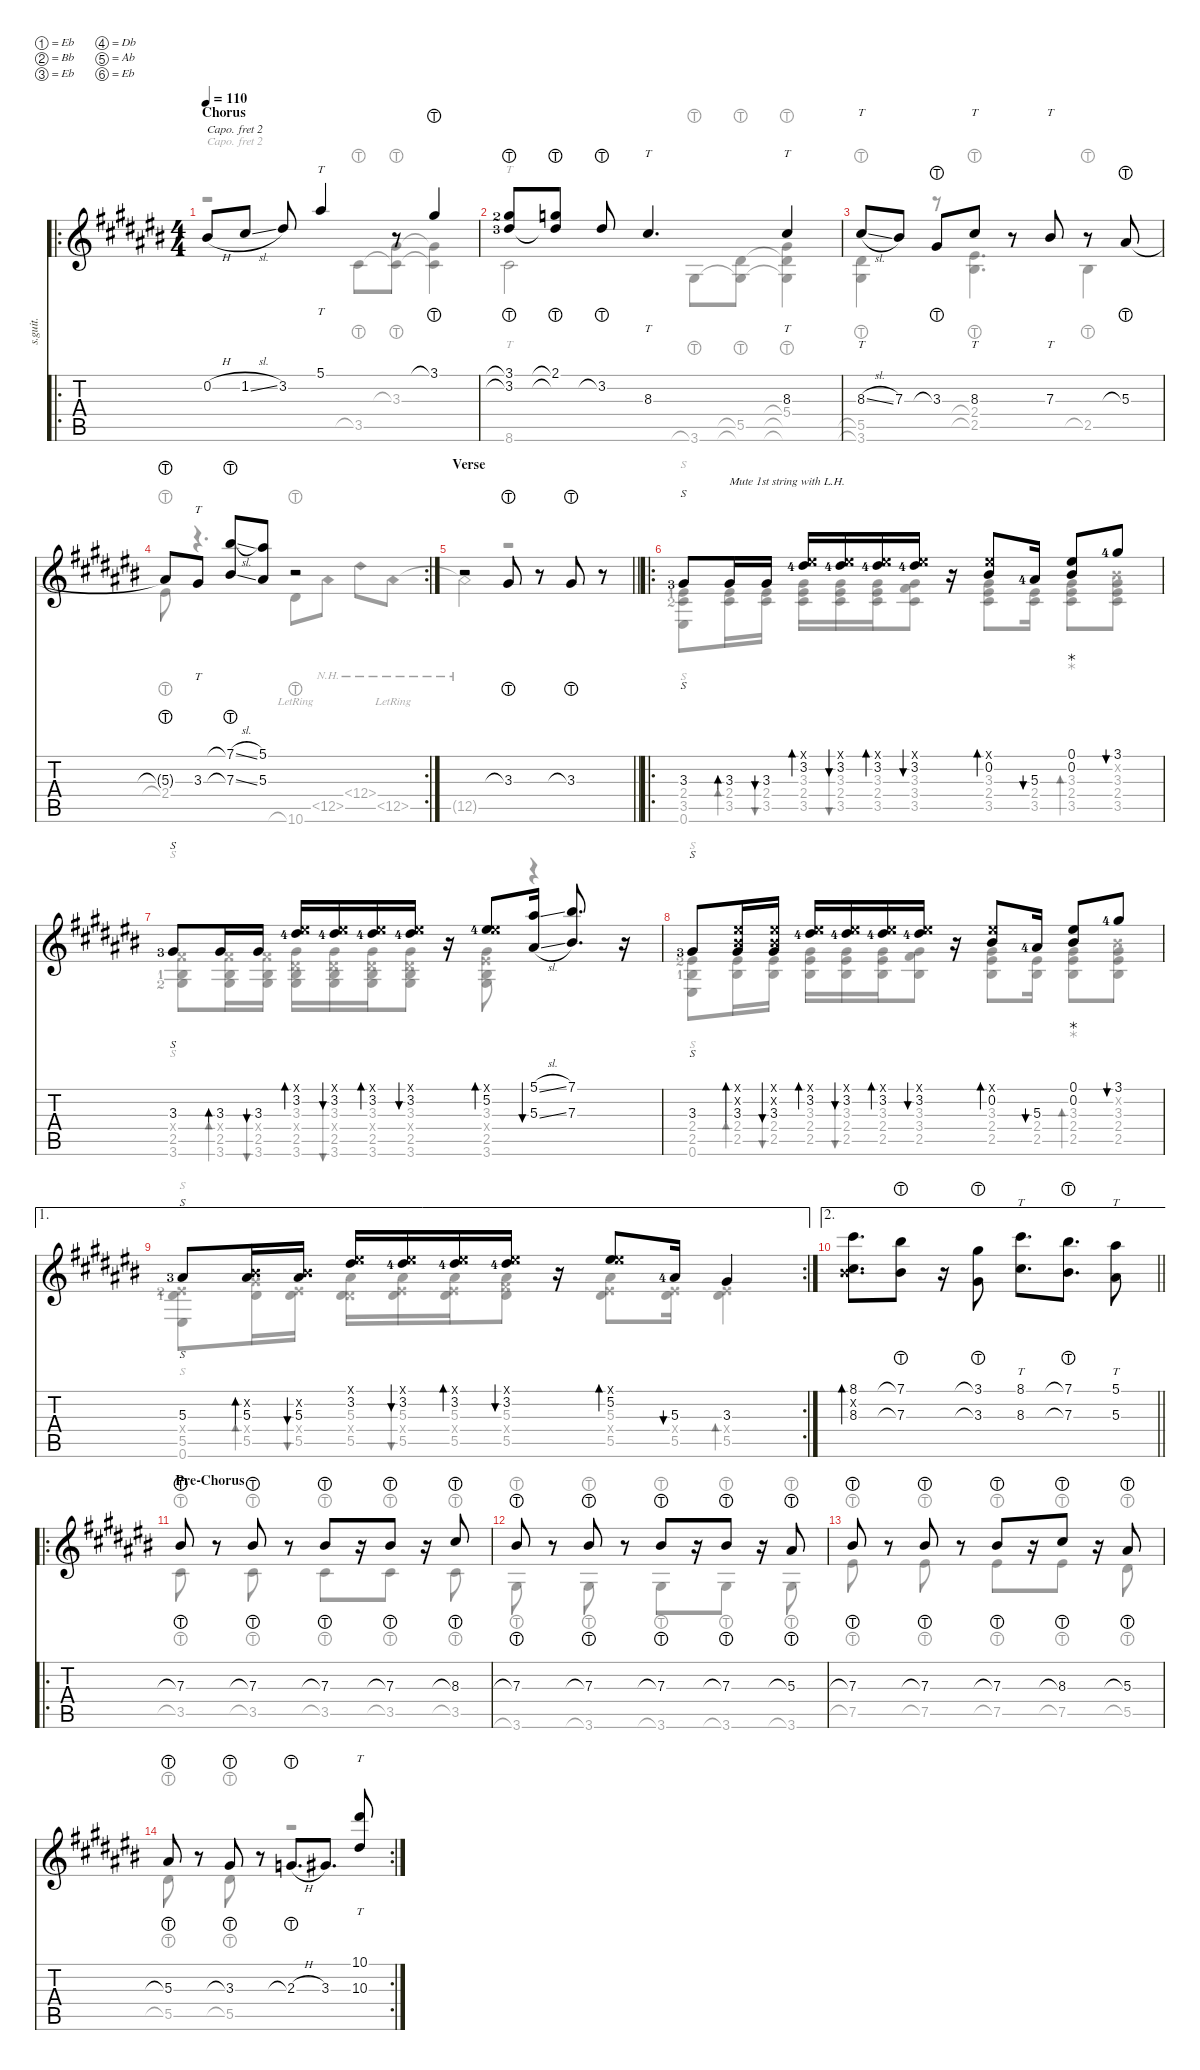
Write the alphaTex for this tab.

\defaultSystemsLayout 4
\hideDynamics
\bracketExtendMode nobrackets
\otherSystemsTrackNameOrientation horizontal
\track ("Guitar" "s.guit.") {instrument acousticguitarsteel}
\staff {score tabs}
\capo 2
\tuning (Eb4 Bb3 Eb3 Db3 Ab2 Eb2)
\voice
\ro
\ts (4 4)
\section ("" "Chorus")
\scale
1.03712
\tempo 110
\accidentals auto
\clef g2
\ottava regular
\simile none
\ks c#
0.2{h acc #}.8{dy mf instrument acousticguitarsteel beam Up} 1.2{sl acc #}.8{beam Up} 3.2{acc #}.8{beam Up} 5.1{acc #}.4{tt beam Up} r.8{beam Up} 3.1{lht acc #}.4{beam Up} |
\scale
0.962879 (3.1{lht lf 3 acc #} 3.2{lht lf 4 acc #}).8{beam Up} (2.1{lht acc forcenatural} 3.2{lht t acc #}).8{beam Up} 3.2{lht acc #}.8{beam Up} 8.3{acc #}.4{tt d beam Up} 8.3{acc #}.4{tt beam Up} |
\scale
1.04453 8.3{sl acc #}.8{tt beam Up} 7.3{acc #}.8{beam Up} 3.3{lht acc #}.8{beam Up} 8.3{acc #}.8{tt beam Up} r.8{beam Up} 7.3{acc #}.8{tt beam Up} r.8{beam Up} 5.3{lht acc #}.8{beam Up} |
\rc 2
\scale
0.955471 5.3{lht t acc #}.8{beam Up} 3.3{acc #}.8{tt beam Up} (7.3{sl lht acc #} 7.1{sl lht acc #}).8{beam Up} (5.1{acc #} 5.3{acc #}).8{beam Up} r.2{beam Up} |
\section ("" "Verse ")
\barLineRight lightlight
r.2{beam Up} 3.3{lht acc #}.8{beam Up} r.8{beam Up} 3.3{lht acc #}.8{beam Up} r.8{beam Up} |
\ro
3.3{lf 4 acc #}.8{s beam Up} 3.3{acc #}.16{bd 30 txt "Mute 1st string with L.H." beam Up} 3.3{acc #}.16{bu 30 beam Up} (3.2{lf 5 acc #} 0.1{x acc #}).16{bd 30 beam Up} (3.2{lf 5 acc #} 0.1{x acc #}).16{bu 30 beam Up} (3.2{lf 5 acc #} 0.1{x acc #}).16{bd 30 beam Up} (3.2{lf 5 acc #} 0.1{x acc #}).16{bu 30 beam Up} r.16{beam Up} (0.2{acc #} 0.1{x acc #}).8{bd 30 beam Up} 5.3{lf 5 acc #}.16{bu 30 beam Up} (0.1{acc #} 0.2{acc #}).8{glpt beam Up} 3.1{lf 5 acc #}.8{bu 30 beam Up} |
3.3{lf 4 acc #}.8{s beam Up} 3.3{acc #}.16{bd 30 beam Up} 3.3{acc #}.16{bu 30 beam Up} (3.2{lf 5 acc #} 0.1{x acc #}).16{bd 30 beam Up} (3.2{lf 5 acc #} 0.1{x acc #}).16{bu 30 beam Up} (3.2{lf 5 acc #} 0.1{x acc #}).16{bd 30 beam Up} (3.2{lf 5 acc #} 0.1{x acc #}).16{bu 30 beam Up} r.16{beam Up} (5.2{lf 5 acc #} 0.1{x acc #}).8{bd 30 beam Up} (5.1{sl acc #} 5.3{sl acc #}).16{bu 30 beam Up} (7.1{acc #} 7.3{acc #}).8{d beam Up} r.16{beam Up} |
3.3{lf 4 acc #}.8{s beam Up} (0.2{x acc #} 0.1{x acc #} 3.3{acc #}).16{bd 30 beam Up} (0.2{x acc #} 0.1{x acc #} 3.3{acc #}).16{bu 30 beam Up} (3.2{lf 5 acc #} 0.1{x acc #}).16{bd 30 beam Up} (3.2{lf 5 acc #} 0.1{x acc #}).16{bu 30 beam Up} (3.2{lf 5 acc #} 0.1{x acc #}).16{bd 30 beam Up} (3.2{lf 5 acc #} 0.1{x acc #}).16{bu 30 beam Up} r.16{beam Up} (0.2{acc #} 0.1{x acc #}).8{bd 30 beam Up} 5.3{lf 5 acc #}.16{bu 30 beam Up} (0.1{acc #} 0.2{acc #}).8{glpt beam Up} 3.1{lf 5 acc #}.8{bu 30 beam Up} |
\ae 1
\rc 2
5.3{lf 4 acc #}.8{s beam Up} (0.2{x acc #} 5.3{acc #}).16{bd 30 beam Up} (0.2{x acc #} 5.3{acc #}).16{bu 30 beam Up} (0.1{x acc #} 3.2{acc #}).16{beam Up} (3.2{lf 5 acc #} 0.1{x acc #}).16{bu 30 beam Up} (3.2{lf 5 acc #} 0.1{x acc #}).16{bd 30 beam Up} (3.2{lf 5 acc #} 0.1{x acc #}).16{bu 30 beam Up} r.16{beam Up} (5.2{acc #} 0.1{x acc #}).8{bd 30 beam Up} 5.3{lf 5 acc #}.16{bu 30 beam Up} 3.3{acc #}.4{beam Up} |
\ae 2
\barLineRight lightlight
(8.3{acc #} 8.1{acc #} 0.2{x acc #}).8{d bd 30 beam Down} (7.1{lht acc #} 7.3{lht acc #}).8{beam Down} r.16{beam Down} (3.3{lht acc #} 3.1{lht acc #}).8{beam Down} (8.1{acc #} 8.3{acc #}).8{tt d beam Down} (7.3{lht acc #} 7.1{lht acc #}).8{d beam Down} (5.1{acc #} 5.3{acc #}).8{tt beam Down} |
\ro
\section ("" "Pre-Chorus")
\scale
1.08759 7.3{lht acc #}.8{beam Up} r.8{beam Up} 7.3{lht acc #}.8{beam Up} r.8{beam Up} 7.3{lht acc #}.8{beam Up} r.16{beam Up} 7.3{lht acc #}.8{beam Up} r.16{beam Up} 8.3{lht acc #}.8{beam Up} |
\scale
0.912414 7.3{lht acc #}.8{beam Up} r.8{beam Up} 7.3{lht acc #}.8{beam Up} r.8{beam Up} 7.3{lht acc #}.8{beam Up} r.16{beam Up} 7.3{lht acc #}.8{beam Up} r.16{beam Up} 5.3{lht acc #}.8{beam Up} |
\scale
1.09559 7.3{lht acc #}.8{beam Up} r.8{beam Up} 7.3{lht acc #}.8{beam Up} r.8{beam Up} 7.3{lht acc #}.8{beam Up} r.16{beam Up} 8.3{lht acc #}.8{beam Up} r.16{beam Up} 5.3{lht acc #}.8{beam Up} |
\rc 2
\scale
0.904412 5.3{lht acc #}.8{beam Up} r.8{beam Up} 3.3{lht acc #}.8{beam Up} r.8{beam Up} 2.3{h lht acc forcenatural}.8{d beam Up} 3.3{acc #}.8{d beam Up} (10.3{acc #} 10.1{acc #}).8{tt beam Up}
\voice
\clef g2
\ottava regular
\simile none
\ks c#
r.2{dy mf beam Down} 3.5{lht acc #}.8{beam Down} (3.3{lht acc #} 3.5{t acc #}).8{beam Down} (3.3{t acc #} 3.5{t acc #}).4{beam Down} |
8.6{acc #}.2{tt beam Down} 3.6{lht acc #}.8{beam Down} (5.5{lht acc #} 3.6{lht t acc #}).8{beam Down} (5.4{lht acc #} 5.5{lht t acc #} 3.6{lht t acc #}).4{beam Down} |
\scale
1.04453 (3.6{lht acc #} 5.5{lht acc #}).4{beam Down} r.8{beam Down} (2.5{lht acc #} 2.4{lht acc #}).4{d beam Down} 2.5{lht acc #}.4{beam Down} |
\scale
0.955471 2.4{lht acc #}.8{beam Down} r.4{d beam Down} 10.6{lht lr acc #}.8{beam Down} 12.5{nh acc #}.8{beam Down} 12.4{nh acc #}.8{beam Down} 12.5{nh lr acc #}.8{beam Down} |
\barLineRight lightlight
12.5{nh t acc #}.2{beam Down} r.2{beam Down} |
(3.5{lf 3 acc #} 2.4{lf 2 acc #} 0.6{acc #}).8{s beam Down} (2.4{acc #} 3.5{acc #}).16{bd 30 beam Down} (3.5{acc #} 2.4{acc #}).16{bu 30 beam Down} (3.5{acc #} 2.4{acc #} 3.3{acc #}).16{beam Down} (3.3{acc #} 2.4{acc #} 3.5{acc #}).16{bu 30 beam Down} (3.5{acc #} 2.4{acc #} 3.3{acc #}).16{beam Down} (3.3{acc #} 3.4{acc #} 3.5{acc #}).8{beam Down} (3.3{acc #} 2.4{acc #} 3.5{acc #}).8{beam Down} (2.4{acc #} 3.5{acc #}).16{beam Down} (3.5{acc #} 2.4{acc #} 3.3{acc #}).8{bd 30 glpt beam Down} (3.3{acc #} 2.4{acc #} 3.5{acc #} 0.2{x acc #}).8{beam Down} |
(2.5{lf 2 acc #} 3.6{lf 3 acc #} 3.4{x acc #}).8{s beam Down} (3.4{x acc #} 2.5{acc #} 3.6{acc #}).16{bd 30 beam Down} (2.5{acc #} 3.4{x acc #} 3.6{acc #}).16{bu 30 beam Down} (2.5{acc #} 3.6{acc #} 3.3{acc #} 0.4{x acc #}).16{beam Down} (2.5{acc #} 3.6{acc #} 3.3{acc #} 0.4{x acc #}).16{bu 30 beam Down} (2.5{acc #} 3.6{acc #} 3.3{acc #} 0.4{x acc #}).16{beam Down} (2.5{acc #} 3.6{acc #} 3.3{acc #} 0.4{x acc #}).8{beam Down} (3.3{acc #} 2.4{x acc #} 2.5{acc #} 3.6{acc #}).8{beam Down} r.4{beam Down} r.16{beam Down} |
(2.5{lf 2 acc #} 2.4{lf 3 acc #} 0.6{acc #}).8{s beam Down} (2.4{acc #} 2.5{acc #}).16{bd 30 beam Down} (2.5{acc #} 2.4{acc #}).16{bu 30 beam Down} (2.5{acc #} 2.4{acc #} 3.3{acc #}).16{beam Down} (3.3{acc #} 2.4{acc #} 2.5{acc #}).16{bu 30 beam Down} (2.5{acc #} 2.4{acc #} 3.3{acc #}).16{beam Down} (3.3{acc #} 3.4{acc #} 2.5{acc #}).8{beam Down} (3.3{acc #} 2.4{acc #} 2.5{acc #}).8{beam Down} (2.4{acc #} 2.5{acc #}).16{beam Down} (2.5{acc #} 2.4{acc #} 3.3{acc #}).8{bd 30 glpt beam Down} (3.3{acc #} 2.4{acc #} 2.5{acc #} 0.2{x acc #}).8{beam Down} |
(5.5{lf 2 acc #} 2.4{x lf 3 acc #} 0.6{acc #}).8{s beam Down} (5.4{x acc #} 5.5{acc #}).16{bd 30 beam Down} (5.5{acc #} 2.4{x acc #}).16{bu 30 beam Down} (5.3{acc #} 0.4{x acc #} 5.5{acc #}).16{beam Down} (5.3{acc #} 2.4{x acc #} 5.5{acc #}).16{bu 30 beam Down} (5.5{acc #} 2.4{x acc #} 5.3{acc #}).16{beam Down} (5.3{acc #} 3.4{x acc #} 5.5{acc #}).8{beam Down} (5.3{acc #} 2.4{x acc #} 5.5{acc #}).8{beam Down} (2.4{x acc #} 5.5{acc #}).16{beam Down} (5.5{acc #} 2.4{x acc #}).4{bd 30 beam Down} |
\barLineRight lightlight
|
3.5{lht acc #}.8{beam Down} r.8{beam Down} 3.5{lht acc #}.8{beam Down} r.8{beam Down} 3.5{lht acc #}.8{beam Down} r.16{beam Down} 3.5{lht acc #}.8{beam Down} r.16{beam Down} 3.5{lht acc #}.8{beam Down} |
3.6{lht acc #}.8{beam Down} r.8{beam Down} 3.6{lht acc #}.8{beam Down} r.8{beam Down} 3.6{lht acc #}.8{beam Down} r.16{beam Down} 3.6{lht acc #}.8{beam Down} r.16{beam Down} 3.6{lht acc #}.8{beam Down} |
7.5{lht acc #}.8{beam Down} r.8{beam Down} 7.5{lht acc #}.8{beam Down} r.8{beam Down} 7.5{lht acc #}.8{beam Down} r.16{beam Down} 7.5{lht acc #}.8{beam Down} r.16{beam Down} 5.5{lht acc #}.8{beam Down} |
5.5{lht acc #}.8{beam Down} r.8{beam Down} 5.5{lht acc #}.8{beam Down} r.8{beam Down} r.2{beam Down}
